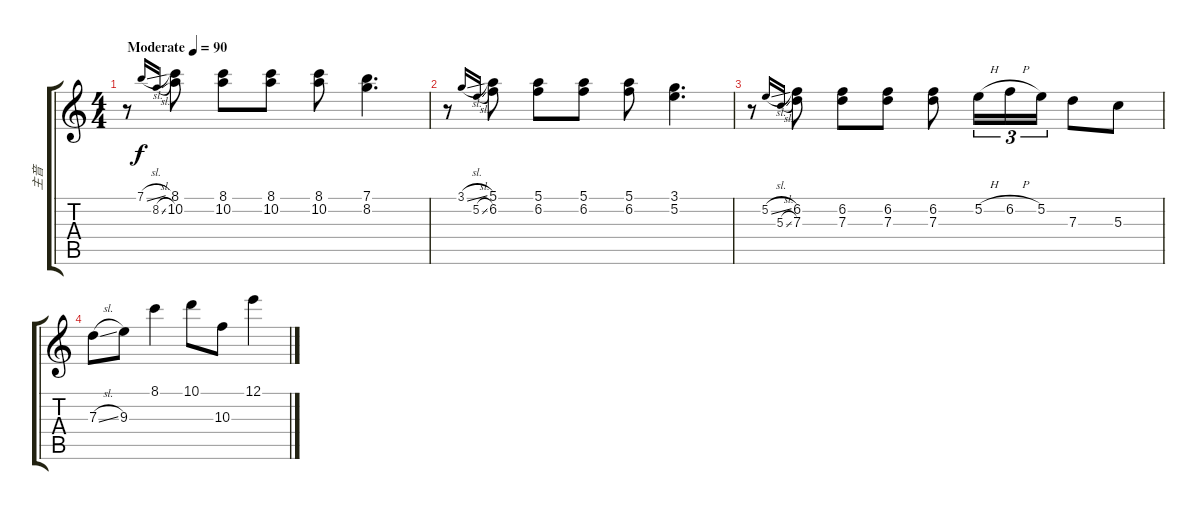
\track ("主音" "主音") {instrument acousticguitarsteel}
\staff {score tabs}
\tuning (E4 B3 G3 D3 A2 E2) {hide}
\ts (4 4)
\tempo (90 "Moderate")
\clef g2
\ks c
r.8{dy f instrument acousticguitarsteel} 7.1{sl}.16{gr onbeat} 8.2{sl}.16{gr onbeat} (8.1 10.2).8 (8.1 10.2).8 (8.1 10.2).8 (8.1 10.2).8 (7.1 8.2).4{d} |
r.8 3.1{sl}.16{gr onbeat} 5.2{sl}.16{gr onbeat} (5.1 6.2).8 (5.1 6.2).8 (5.1 6.2).8 (5.1 6.2).8 (3.1 5.2).4{d} |
r.8 5.2{sl}.16{gr onbeat} 5.3{sl}.16{gr onbeat} (6.2 7.3).8 (6.2 7.3).8 (6.2 7.3).8 (6.2 7.3).8 5.2{h}.16{tu (3 2)} 6.2{h}.16{tu (3 2)} 5.2.16{tu (3 2)} 7.3.8 5.3.8 |
7.3{sl}.8 9.3.8 8.1.4 10.1.8 10.3.8 12.1.4
